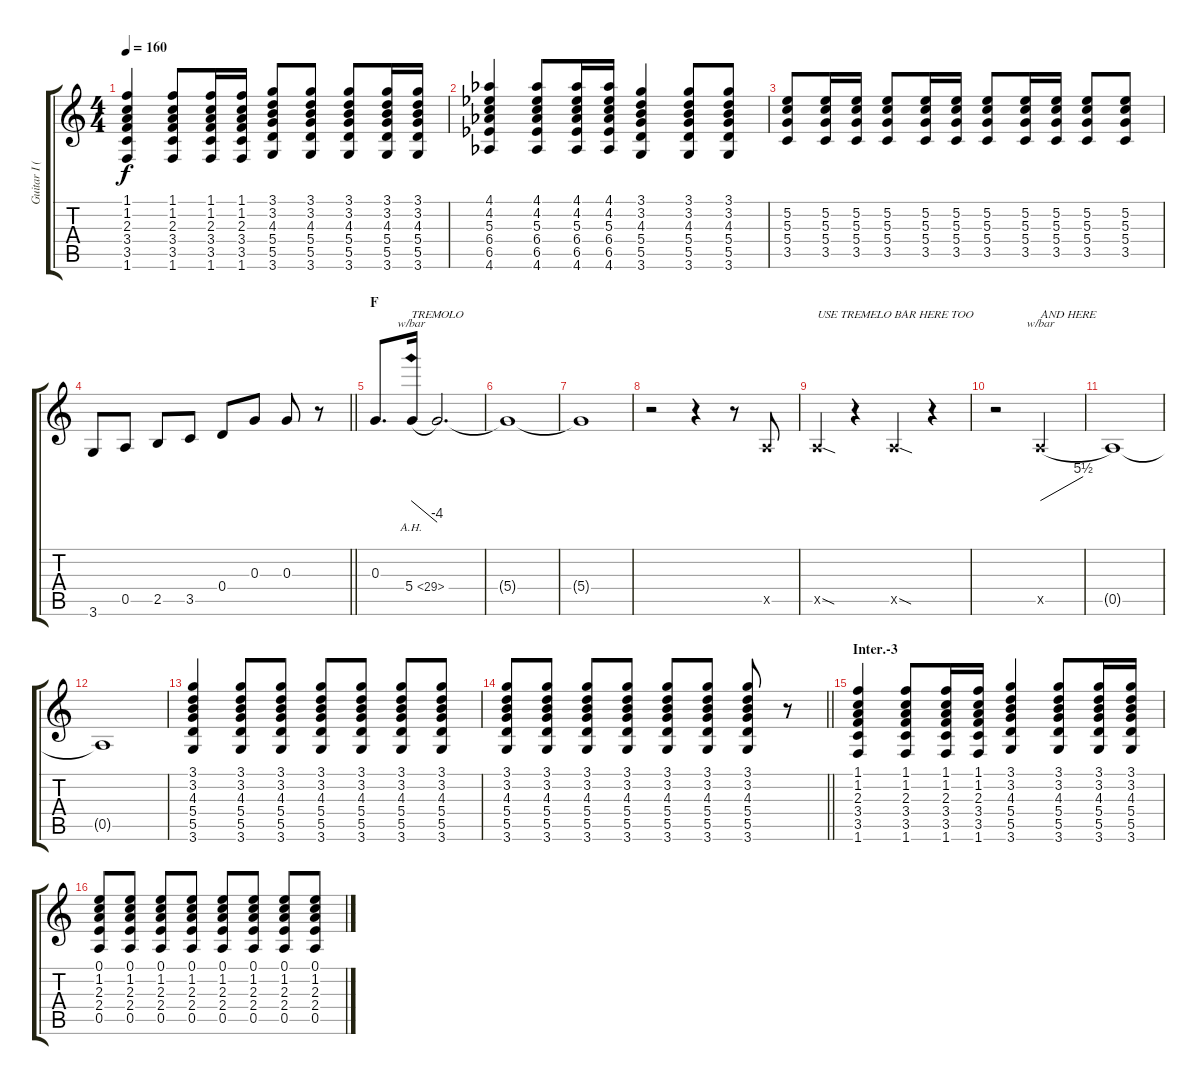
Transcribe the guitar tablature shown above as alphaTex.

\track ("Guitar I (Hirasawa Yui)" "Guitar I (") {instrument overdrivenguitar}
\staff {score tabs}
\tuning (E4 B3 G3 D3 A2 E2) {hide}
\ts (4 4)
\tempo 160
\clef g2
\ks c
(1.1 1.2 2.3 3.4 3.5 1.6).4{dy f} (1.1 1.2 2.3 3.4 3.5 1.6).8 (1.1 1.2 2.3 3.4 3.5 1.6).16 (1.1 1.2 2.3 3.4 3.5 1.6).16 (3.1 3.2 4.3 5.4 5.5 3.6).8 (3.1 3.2 4.3 5.4 5.5 3.6).8 (3.1 3.2 4.3 5.4 5.5 3.6).8 (3.1 3.2 4.3 5.4 5.5 3.6).16 (3.1 3.2 4.3 5.4 5.5 3.6).16 |
(4.1{acc b} 4.2{acc b} 5.3 6.4{acc b} 6.5{acc b} 4.6{acc b}).4 (4.1{acc b} 4.2{acc b} 5.3 6.4{acc b} 6.5{acc b} 4.6{acc b}).8 (4.1{acc b} 4.2{acc b} 5.3 6.4{acc b} 6.5{acc b} 4.6{acc b}).16 (4.1{acc b} 4.2{acc b} 5.3 6.4{acc b} 6.5{acc b} 4.6{acc b}).16 (3.1 3.2 4.3 5.4 5.5 3.6).4 (3.1 3.2 4.3 5.4 5.5 3.6).8 (3.1 3.2 4.3 5.4 5.5 3.6).8 |
(5.2 5.3 5.4 3.5).8 (5.2 5.3 5.4 3.5).16 (5.2 5.3 5.4 3.5).16 (5.2 5.3 5.4 3.5).8 (5.2 5.3 5.4 3.5).16 (5.2 5.3 5.4 3.5).16 (5.2 5.3 5.4 3.5).8 (5.2 5.3 5.4 3.5).16 (5.2 5.3 5.4 3.5).16 (5.2 5.3 5.4 3.5).8 (5.2 5.3 5.4 3.5).8 |
\barLineRight lightlight
3.6.8 0.5.8 2.5.8 3.5.8 0.4.8 0.3.8 0.3.8 r.8 |
\section ("" "F")
0.3.8{d} 5.4{ah 24}.16{tbe (dive default 0 0 60 -16) txt "TREMOLO"} 5.4{t}.2{d} |
5.4{t}.1 |
5.4{t}.1 |
r.2 r.4 r.8 0.5{x}.8 |
0.5{sod x}.4{txt "USE TREMELO BAR HERE TOO"} r.4 0.5{sod x}.4 r.4 |
r.2 0.5{x}.2{tbe (dive default 0 0 60 22) txt "AND HERE"} |
0.5{t}.1 |
0.5{t}.1 |
(3.1 3.2 4.3 5.4 5.5 3.6).4 (3.1 3.2 4.3 5.4 5.5 3.6).8 (3.1 3.2 4.3 5.4 5.5 3.6).8 (3.1 3.2 4.3 5.4 5.5 3.6).8 (3.1 3.2 4.3 5.4 5.5 3.6).8 (3.1 3.2 4.3 5.4 5.5 3.6).8 (3.1 3.2 4.3 5.4 5.5 3.6).8 |
\barLineRight lightlight
(3.1 3.2 4.3 5.4 5.5 3.6).8 (3.1 3.2 4.3 5.4 5.5 3.6).8 (3.1 3.2 4.3 5.4 5.5 3.6).8 (3.1 3.2 4.3 5.4 5.5 3.6).8 (3.1 3.2 4.3 5.4 5.5 3.6).8 (3.1 3.2 4.3 5.4 5.5 3.6).8 (3.1 3.2 4.3 5.4 5.5 3.6).8 r.8 |
\section ("" "Inter.-3")
(1.1 1.2 2.3 3.4 3.5 1.6).4 (1.1 1.2 2.3 3.4 3.5 1.6).8 (1.1 1.2 2.3 3.4 3.5 1.6).16 (1.1 1.2 2.3 3.4 3.5 1.6).16 (3.1 3.2 4.3 5.4 5.5 3.6).4 (3.1 3.2 4.3 5.4 5.5 3.6).8 (3.1 3.2 4.3 5.4 5.5 3.6).16 (3.1 3.2 4.3 5.4 5.5 3.6).16 |
(0.1 1.2 2.3 2.4 0.5).8 (0.1 1.2 2.3 2.4 0.5).8 (0.1 1.2 2.3 2.4 0.5).8 (0.1 1.2 2.3 2.4 0.5).8 (0.1 1.2 2.3 2.4 0.5).8 (0.1 1.2 2.3 2.4 0.5).8 (0.1 1.2 2.3 2.4 0.5).8 (0.1 1.2 2.3 2.4 0.5).8
